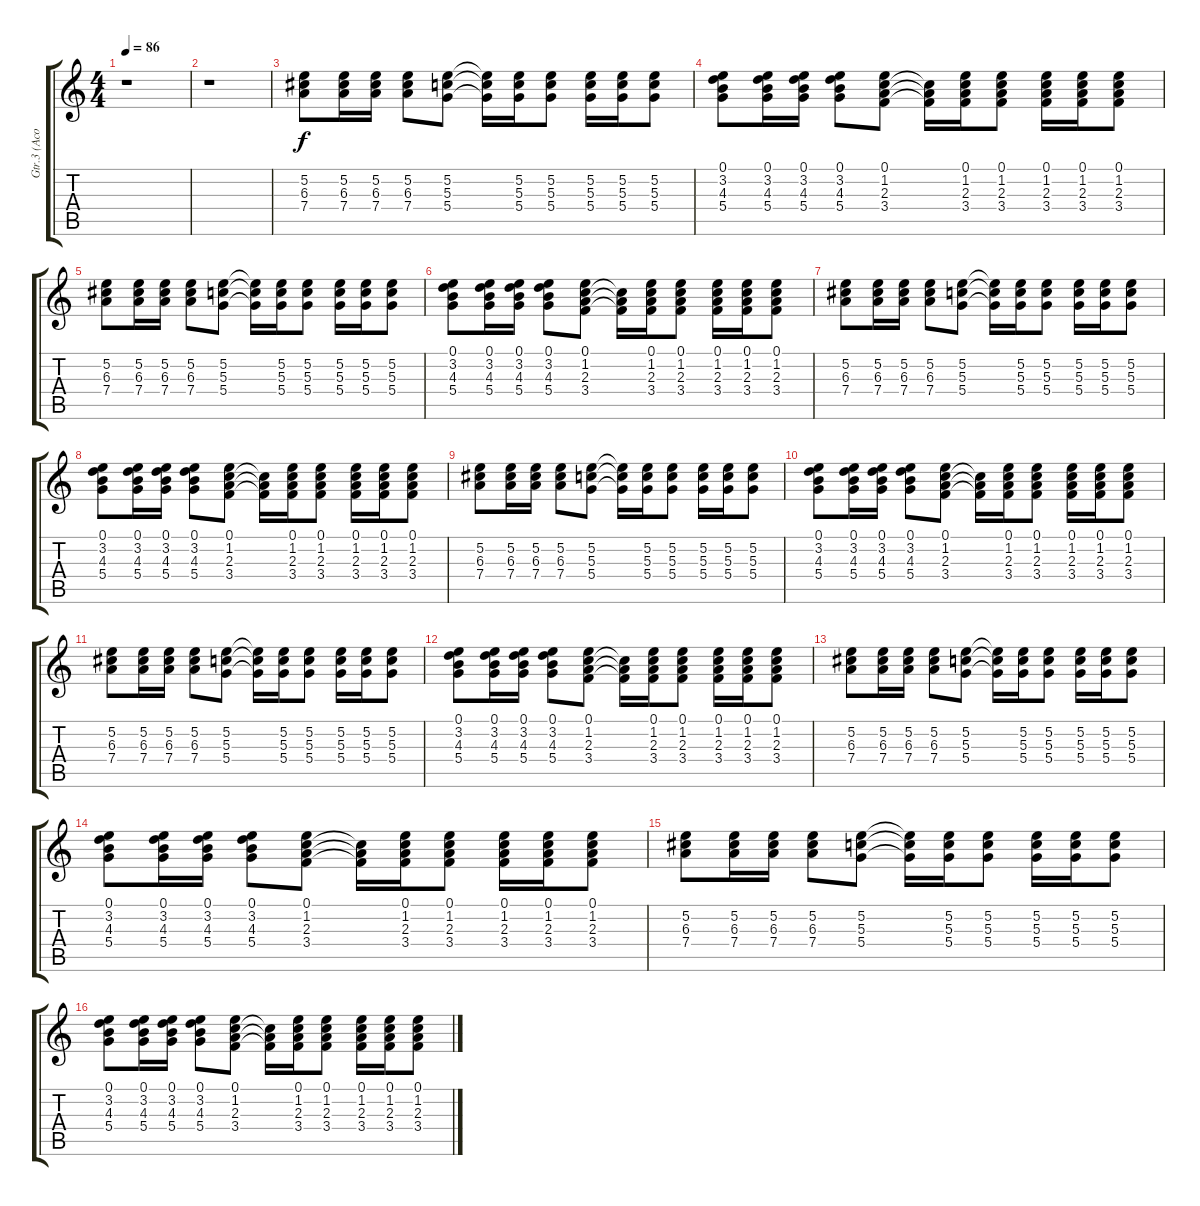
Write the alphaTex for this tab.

\track ("Gtr.3 (Acoustic)" "Gtr.3 (Aco") {instrument acousticguitarsteel}
\staff {score tabs}
\tuning (E4 B3 G3 D3 A2 E2) {hide}
\ts (4 4)
\tempo 86
\clef g2
\ks c
r.1{dy f} |
r.1 |
(5.2 6.3 7.4).8 (5.2 6.3 7.4).16 (5.2 6.3 7.4).16 (5.2 6.3 7.4).8 (5.2 5.3 5.4).8 (5.2{t} 5.3{t} 5.4{t}).16 (5.2 5.3 5.4).16 (5.2 5.3 5.4).8 (5.2 5.3 5.4).16 (5.2 5.3 5.4).16 (5.2 5.3 5.4).8 |
(0.1 3.2 4.3 5.4).8 (0.1 3.2 4.3 5.4).16 (0.1 3.2 4.3 5.4).16 (0.1 3.2 4.3 5.4).8 (0.1 1.2 2.3 3.4).8 (1.2{t} 2.3{t} 3.4{t}).16 (0.1 1.2 2.3 3.4).16 (0.1 1.2 2.3 3.4).8 (0.1 1.2 2.3 3.4).16 (0.1 1.2 2.3 3.4).16 (0.1 1.2 2.3 3.4).8 |
(5.2 6.3 7.4).8 (5.2 6.3 7.4).16 (5.2 6.3 7.4).16 (5.2 6.3 7.4).8 (5.2 5.3 5.4).8 (5.2{t} 5.3{t} 5.4{t}).16 (5.2 5.3 5.4).16 (5.2 5.3 5.4).8 (5.2 5.3 5.4).16 (5.2 5.3 5.4).16 (5.2 5.3 5.4).8 |
(0.1 3.2 4.3 5.4).8 (0.1 3.2 4.3 5.4).16 (0.1 3.2 4.3 5.4).16 (0.1 3.2 4.3 5.4).8 (0.1 1.2 2.3 3.4).8 (1.2{t} 2.3{t} 3.4{t}).16 (0.1 1.2 2.3 3.4).16 (0.1 1.2 2.3 3.4).8 (0.1 1.2 2.3 3.4).16 (0.1 1.2 2.3 3.4).16 (0.1 1.2 2.3 3.4).8 |
(5.2 6.3 7.4).8 (5.2 6.3 7.4).16 (5.2 6.3 7.4).16 (5.2 6.3 7.4).8 (5.2 5.3 5.4).8 (5.2{t} 5.3{t} 5.4{t}).16 (5.2 5.3 5.4).16 (5.2 5.3 5.4).8 (5.2 5.3 5.4).16 (5.2 5.3 5.4).16 (5.2 5.3 5.4).8 |
(0.1 3.2 4.3 5.4).8 (0.1 3.2 4.3 5.4).16 (0.1 3.2 4.3 5.4).16 (0.1 3.2 4.3 5.4).8 (0.1 1.2 2.3 3.4).8 (1.2{t} 2.3{t} 3.4{t}).16 (0.1 1.2 2.3 3.4).16 (0.1 1.2 2.3 3.4).8 (0.1 1.2 2.3 3.4).16 (0.1 1.2 2.3 3.4).16 (0.1 1.2 2.3 3.4).8 |
(5.2 6.3 7.4).8 (5.2 6.3 7.4).16 (5.2 6.3 7.4).16 (5.2 6.3 7.4).8 (5.2 5.3 5.4).8 (5.2{t} 5.3{t} 5.4{t}).16 (5.2 5.3 5.4).16 (5.2 5.3 5.4).8 (5.2 5.3 5.4).16 (5.2 5.3 5.4).16 (5.2 5.3 5.4).8 |
(0.1 3.2 4.3 5.4).8 (0.1 3.2 4.3 5.4).16 (0.1 3.2 4.3 5.4).16 (0.1 3.2 4.3 5.4).8 (0.1 1.2 2.3 3.4).8 (1.2{t} 2.3{t} 3.4{t}).16 (0.1 1.2 2.3 3.4).16 (0.1 1.2 2.3 3.4).8 (0.1 1.2 2.3 3.4).16 (0.1 1.2 2.3 3.4).16 (0.1 1.2 2.3 3.4).8 |
(5.2 6.3 7.4).8 (5.2 6.3 7.4).16 (5.2 6.3 7.4).16 (5.2 6.3 7.4).8 (5.2 5.3 5.4).8 (5.2{t} 5.3{t} 5.4{t}).16 (5.2 5.3 5.4).16 (5.2 5.3 5.4).8 (5.2 5.3 5.4).16 (5.2 5.3 5.4).16 (5.2 5.3 5.4).8 |
(0.1 3.2 4.3 5.4).8 (0.1 3.2 4.3 5.4).16 (0.1 3.2 4.3 5.4).16 (0.1 3.2 4.3 5.4).8 (0.1 1.2 2.3 3.4).8 (1.2{t} 2.3{t} 3.4{t}).16 (0.1 1.2 2.3 3.4).16 (0.1 1.2 2.3 3.4).8 (0.1 1.2 2.3 3.4).16 (0.1 1.2 2.3 3.4).16 (0.1 1.2 2.3 3.4).8 |
(5.2 6.3 7.4).8 (5.2 6.3 7.4).16 (5.2 6.3 7.4).16 (5.2 6.3 7.4).8 (5.2 5.3 5.4).8 (5.2{t} 5.3{t} 5.4{t}).16 (5.2 5.3 5.4).16 (5.2 5.3 5.4).8 (5.2 5.3 5.4).16 (5.2 5.3 5.4).16 (5.2 5.3 5.4).8 |
(0.1 3.2 4.3 5.4).8 (0.1 3.2 4.3 5.4).16 (0.1 3.2 4.3 5.4).16 (0.1 3.2 4.3 5.4).8 (0.1 1.2 2.3 3.4).8 (1.2{t} 2.3{t} 3.4{t}).16 (0.1 1.2 2.3 3.4).16 (0.1 1.2 2.3 3.4).8 (0.1 1.2 2.3 3.4).16 (0.1 1.2 2.3 3.4).16 (0.1 1.2 2.3 3.4).8 |
(5.2 6.3 7.4).8 (5.2 6.3 7.4).16 (5.2 6.3 7.4).16 (5.2 6.3 7.4).8 (5.2 5.3 5.4).8 (5.2{t} 5.3{t} 5.4{t}).16 (5.2 5.3 5.4).16 (5.2 5.3 5.4).8 (5.2 5.3 5.4).16 (5.2 5.3 5.4).16 (5.2 5.3 5.4).8 |
(0.1 3.2 4.3 5.4).8 (0.1 3.2 4.3 5.4).16 (0.1 3.2 4.3 5.4).16 (0.1 3.2 4.3 5.4).8 (0.1 1.2 2.3 3.4).8 (1.2{t} 2.3{t} 3.4{t}).16 (0.1 1.2 2.3 3.4).16 (0.1 1.2 2.3 3.4).8 (0.1 1.2 2.3 3.4).16 (0.1 1.2 2.3 3.4).16 (0.1 1.2 2.3 3.4).8
